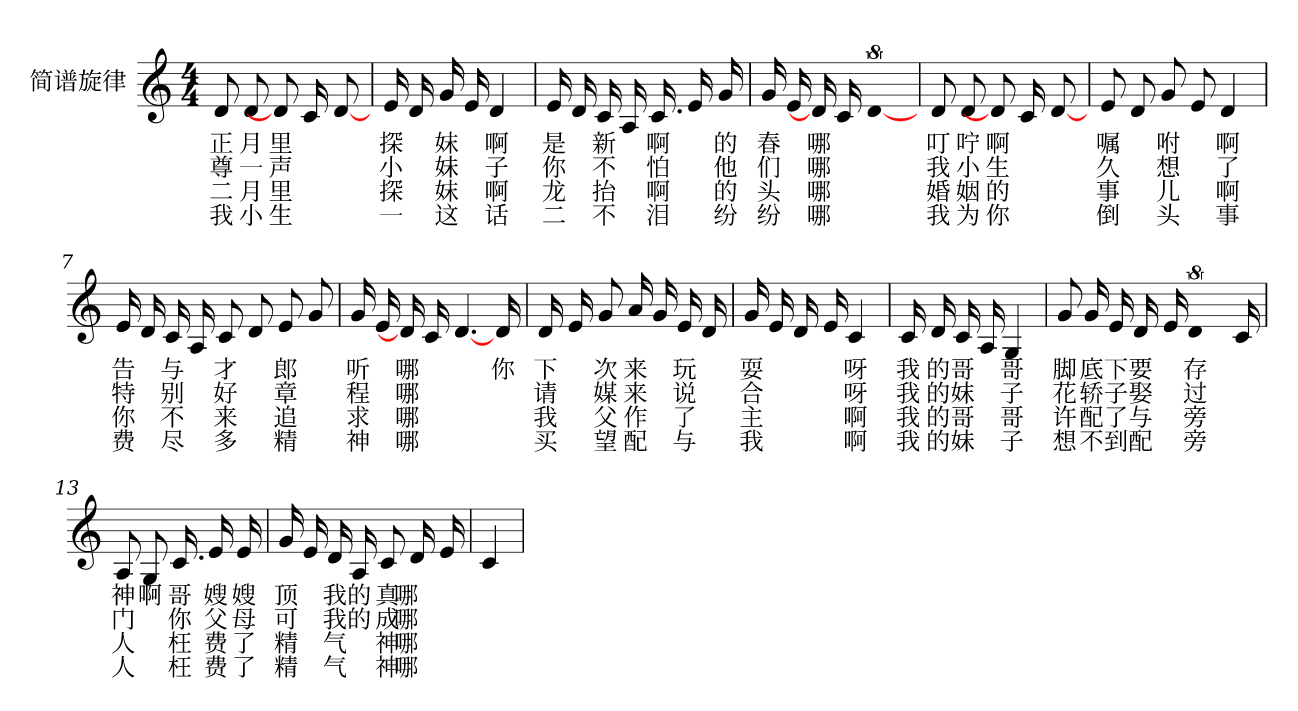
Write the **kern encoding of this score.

**kern	**text	**text	**text	**text
*part1	*part1	*part1	*part1	*part1
*staff1	*staff1	*staff1	*staff1	*staff1
*I"简谱旋律	*	*	*	*
*k[]	*	*	*	*
*M4/4	*	*	*	*
=1	=1	=1	=1	=1
8d	正	尊	二	我
8d	月	一	月	小
8d]	里	声	里	生
16c	.	.	.	.
!LO:N:vis=8	!	!	!	!
[8.d	.	.	.	.
=2	=2	=2	=2	=2
16e	探	小	探	一
16d	.	.	.	.
16g	妺	妹	妺	这
16e	.	.	.	.
4d	啊	子	啊	话
=3	=3	=3	=3	=3
16e	是	你	龙	二
16d	.	.	.	.
16c	新	不	抬	不
16A	.	.	.	.
!LO:N:vis=16.	!	!	!	!
16c	啊	怕	啊	泪
16e	.	.	.	.
16g	的	他	的	纷
=4	=4	=4	=4	=4
16g	春	们	头	纷
16e	.	.	.	.
16d]	哪	哪	哪	哪
16c	.	.	.	.
!LO:N:vis=4	!	!	!	!
[16%5d	.	.	.	.
=5	=5	=5	=5	=5
8d	叮	我	婚	我
8d	咛	小	姻	为
8d]	啊	生	的	你
16c	.	.	.	.
!LO:N:vis=8	!	!	!	!
[8.d	.	.	.	.
=6	=6	=6	=6	=6
8e	嘱	久	事	倒
8d	.	.	.	.
8g	咐	想	儿	头
8e	.	.	.	.
4d	啊	了	啊	事
=7	=7	=7	=7	=7
16e	告	特	你	费
16d	.	.	.	.
16c	与	别	不	尽
16A	.	.	.	.
8c	才	好	来	多
8d	.	.	.	.
8e	郎	章	追	精
8g	.	.	.	.
=8	=8	=8	=8	=8
16g	听	程	求	神
16e	.	.	.	.
16d]	哪	哪	哪	哪
16c	.	.	.	.
!LO:N:vis=4.	!	!	!	!
[4d	.	.	.	.
16d	你	.	.	.
=9	=9	=9	=9	=9
16d	下	请	我	买
16e	.	.	.	.
8g	次	媒	父	望
16a	来	来	作	配
16g	.	.	.	.
16e	玩	说	了	与
16d	.	.	.	.
=10	=10	=10	=10	=10
16g	耍	合	主	我
16e	.	.	.	.
16d	.	.	.	.
16e	.	.	.	.
4c	呀	呀	啊	啊
=11	=11	=11	=11	=11
16c	我	我	我	我
16d	的	的	的	的
16c	哥	妺	哥	妹
16A	.	.	.	.
4G	哥	子	哥	子
=12	=12	=12	=12	=12
8g	脚	花	许	想
16g	底	轿	配	不
16e	下	子	了	到
16d	要	娶	与	配
16e	.	.	.	.
!LO:N:vis=4	!	!	!	!
16%5d	存	过	旁	旁
16c	.	.	.	.
=13	=13	=13	=13	=13
8A	神	门	人	人
8G	啊	.	.	.
!LO:N:vis=16.	!	!	!	!
16c	哥	你	枉	枉
16e	嫂	父	费	费
16e	嫂	母	了	了
=14	=14	=14	=14	=14
16g	顶	可	精	精
16e	.	.	.	.
16d	我	我	气	气
16A	的	的	.	.
8c	真	成	神	神
16d	哪	哪	哪	哪
16e	.	.	.	.
=15	=15	=15	=15	=15
4c	.	.	.	.
=	=	=	=	=
*-	*-	*-	*-	*-
